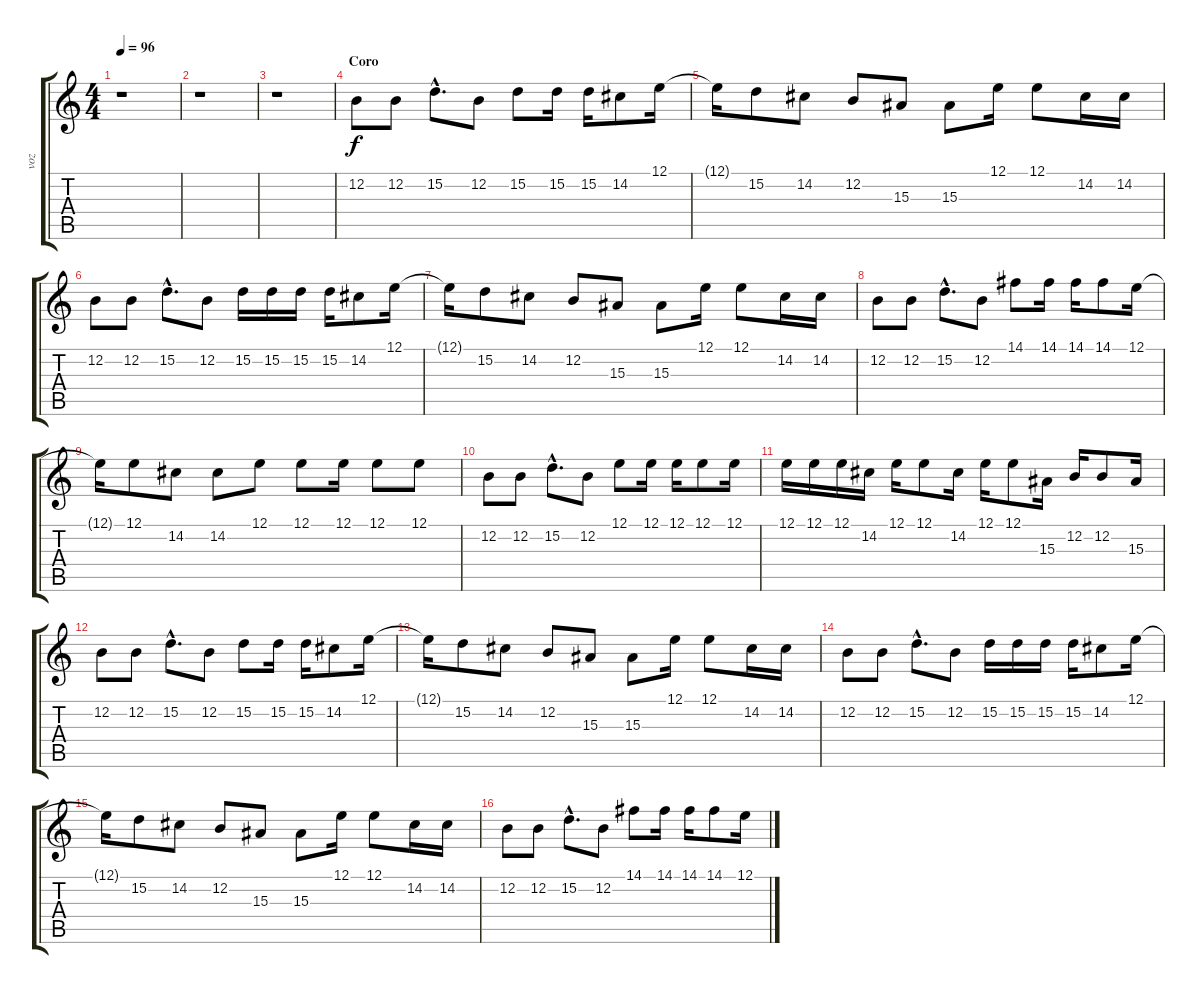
\track ("voz" "voz") {instrument lead2sawtooth}
\staff {score tabs}
\tuning (E4 B3 G3 D3 A2 E2) {hide}
\ts (4 4)
\tempo 96
\clef g2
\ks c
r.1{dy f} |
r.1 |
r.1 |
\section ("" "Coro")
12.2.8 12.2.8 15.2{hac}.8{d} 12.2.8 15.2.8 15.2.16 15.2.16 14.2.8 12.1.16 |
12.1{t}.16 15.2.8 14.2.8 12.2.8 15.3.8 15.3.8 12.1.16 12.1.8 14.2.16 14.2.16 |
12.2.8 12.2.8 15.2{hac}.8{d} 12.2.8 15.2.16 15.2.16 15.2.16 15.2.16 14.2.8 12.1.16 |
12.1{t}.16 15.2.8 14.2.8 12.2.8 15.3.8 15.3.8 12.1.16 12.1.8 14.2.16 14.2.16 |
12.2.8 12.2.8 15.2{hac}.8{d} 12.2.8 14.1.8 14.1.16 14.1.16 14.1.8 12.1.16 |
12.1{t}.16 12.1.8 14.2.8 14.2.8 12.1.8 12.1.8 12.1.16 12.1.8 12.1.8 |
12.2.8 12.2.8 15.2{hac}.8{d} 12.2.8 12.1.8 12.1.16 12.1.16 12.1.8 12.1.16 |
12.1.16 12.1.16 12.1.16 14.2.16 12.1.16 12.1.8 14.2.16 12.1.16 12.1.8 15.3.16 12.2.16 12.2.8 15.3.16 |
12.2.8 12.2.8 15.2{hac}.8{d} 12.2.8 15.2.8 15.2.16 15.2.16 14.2.8 12.1.16 |
12.1{t}.16 15.2.8 14.2.8 12.2.8 15.3.8 15.3.8 12.1.16 12.1.8 14.2.16 14.2.16 |
12.2.8 12.2.8 15.2{hac}.8{d} 12.2.8 15.2.16 15.2.16 15.2.16 15.2.16 14.2.8 12.1.16 |
12.1{t}.16 15.2.8 14.2.8 12.2.8 15.3.8 15.3.8 12.1.16 12.1.8 14.2.16 14.2.16 |
12.2.8 12.2.8 15.2{hac}.8{d} 12.2.8 14.1.8 14.1.16 14.1.16 14.1.8 12.1.16
